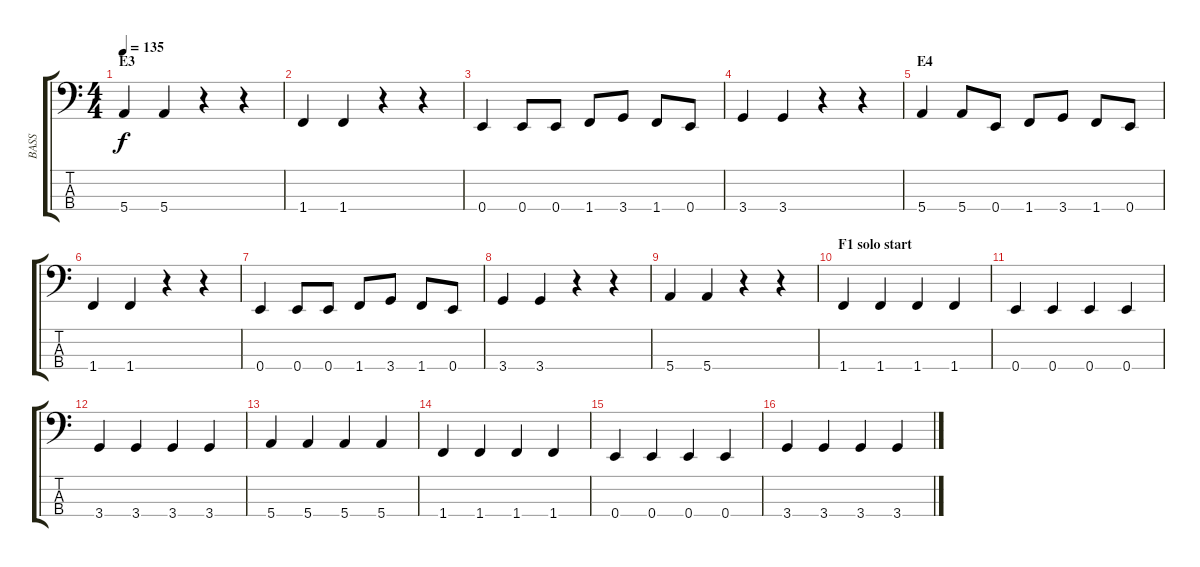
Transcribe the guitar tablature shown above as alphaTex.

\track ("BASS" "BASS") {instrument synthbass2}
\staff {score tabs}
\tuning (G2 D2 A1 E1) {hide}
\ts (4 4)
\section ("" "E3")
\tempo 135
\clef f4
\ks c
5.4.4{dy f} 5.4.4 r.4 r.4 |
1.4.4 1.4.4 r.4 r.4 |
0.4.4 0.4.8 0.4.8 1.4.8 3.4.8 1.4.8 0.4.8 |
3.4.4 3.4.4 r.4 r.4 |
\section ("" "E4")
5.4.4 5.4.8 0.4.8 1.4.8 3.4.8 1.4.8 0.4.8 |
1.4.4 1.4.4 r.4 r.4 |
0.4.4 0.4.8 0.4.8 1.4.8 3.4.8 1.4.8 0.4.8 |
3.4.4 3.4.4 r.4 r.4 |
5.4.4 5.4.4 r.4 r.4 |
\section ("" "F1 solo start")
1.4.4 1.4.4 1.4.4 1.4.4 |
0.4.4 0.4.4 0.4.4 0.4.4 |
3.4.4 3.4.4 3.4.4 3.4.4 |
5.4.4 5.4.4 5.4.4 5.4.4 |
1.4.4 1.4.4 1.4.4 1.4.4 |
0.4.4 0.4.4 0.4.4 0.4.4 |
3.4.4 3.4.4 3.4.4 3.4.4
